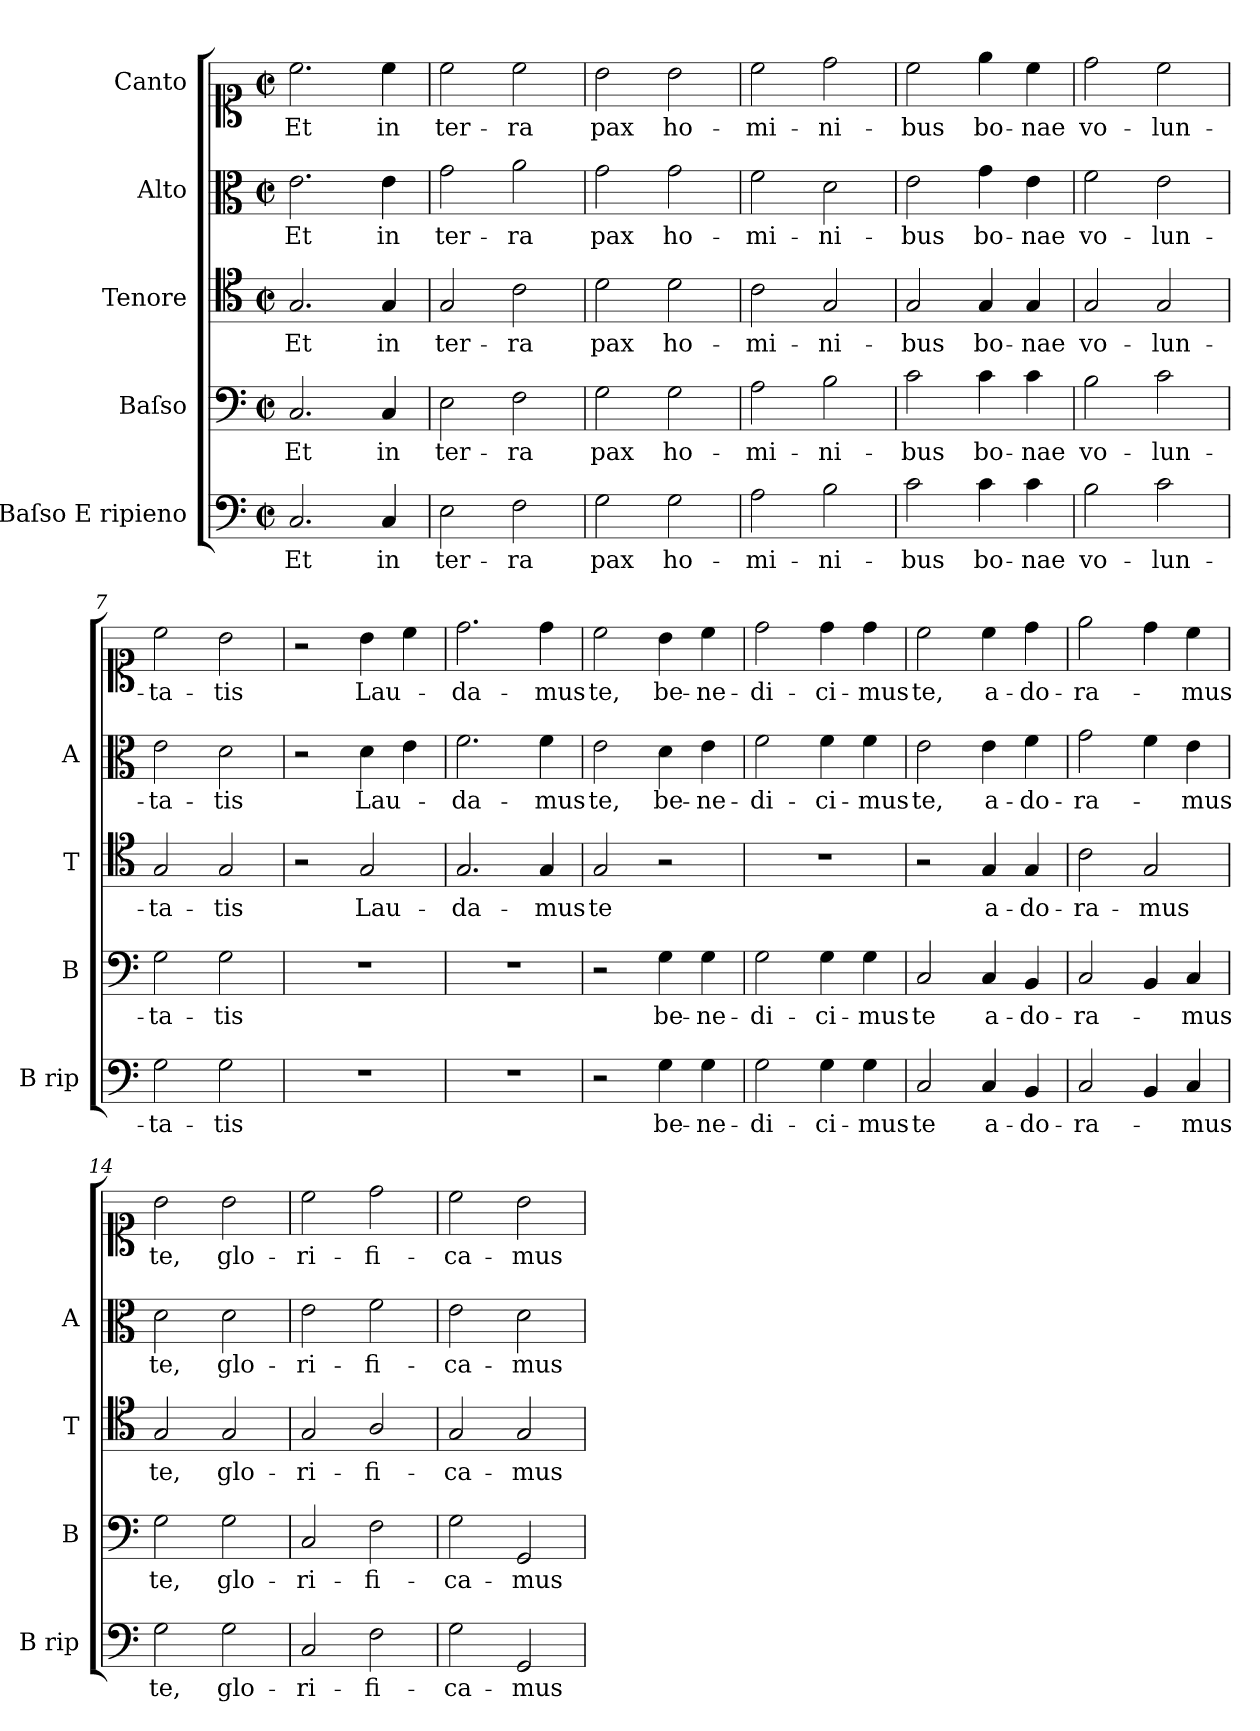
**kern	**text	**kern	**text	**kern	**text	**kern	**text	**kern	**text
*part5	*part5	*part4	*part4	*part3	*part3	*part2	*part2	*part1	*part1
*staff5	*staff5	*staff4	*staff4	*staff3	*staff3	*staff2	*staff2	*staff1	*staff1
*I"Baſso E ripieno	*	*I"Baſso	*	*I"Tenore	*	*I"Alto	*	*I"Canto	*
*I'B rip	*	*I'B	*	*I'T	*	*I'A	*	*	*
*clefF4	*	*clefF4	*	*clefC4	*	*clefC3	*	*clefC1	*
*k[]	*	*k[]	*	*k[]	*	*k[]	*	*k[]	*
*C:	*	*C:	*	*C:	*	*C:	*	*C:	*
*M2/2	*	*M2/2	*	*M2/2	*	*M2/2	*	*M2/2	*
*met(c|)	*	*met(c|)	*	*met(c|)	*	*met(c|)	*	*met(c|)	*
=1	=1	=1	=1	=1	=1	=1	=1	=1	=1
2.C/	Et	2.C/	Et	2.G/	Et	2.e\	Et	2.cc\	Et
4C/	in	4C/	in	4G/	in	4e\	in	4cc\	in
=2	=2	=2	=2	=2	=2	=2	=2	=2	=2
2E\	ter-	2E\	ter-	2G/	ter-	2g\	ter-	2cc\	ter-
2F\	-ra	2F\	-ra	2c\	-ra	2a\	-ra	2cc\	-ra
=3	=3	=3	=3	=3	=3	=3	=3	=3	=3
2G\	pax	2G\	pax	2d\	pax	2g\	pax	2b\	pax
2G\	ho-	2G\	ho-	2d\	ho-	2g\	ho-	2b\	ho-
=4	=4	=4	=4	=4	=4	=4	=4	=4	=4
2A\	-mi-	2A\	-mi-	2c\	-mi-	2f\	-mi-	2cc\	-mi-
2B\	-ni-	2B\	-ni-	2G/	-ni-	2d\	-ni-	2dd\	-ni-
=5	=5	=5	=5	=5	=5	=5	=5	=5	=5
2c\	-bus	2c\	-bus	2G/	-bus	2e\	-bus	2cc\	-bus
4c\	bo-	4c\	bo-	4G/	bo-	4g\	bo-	4ee\	bo-
4c\	-nae	4c\	-nae	4G/	-nae	4e\	-nae	4cc\	-nae
=6	=6	=6	=6	=6	=6	=6	=6	=6	=6
2B\	vo-	2B\	vo-	2G/	vo-	2f\	vo-	2dd\	vo-
2c\	-lun-	2c\	-lun-	2G/	-lun-	2e\	-lun-	2cc\	-lun-
=7	=7	=7	=7	=7	=7	=7	=7	=7	=7
2G\	-ta-	2G\	-ta-	2G/	-ta-	2e\	-ta-	2cc\	-ta-
2G\	-tis	2G\	-tis	2G/	-tis	2d\	-tis	2b\	-tis
=8	=8	=8	=8	=8	=8	=8	=8	=8	=8
1r	.	1r	.	2r	.	2r	.	2r	.
.	.	.	.	2G/	Lau-	4d\	Lau-	4b\	Lau-
.	.	.	.	.	.	4e\	.	4cc\	.
=9	=9	=9	=9	=9	=9	=9	=9	=9	=9
1r	.	1r	.	2.G/	-da-	2.f\	-da-	2.dd\	-da-
.	.	.	.	4G/	-mus	4f\	-mus	4dd\	-mus
=10	=10	=10	=10	=10	=10	=10	=10	=10	=10
2r	.	2r	.	2G/	te	2e\	te,	2cc\	te,
4G\	be-	4G\	be-	2r	.	4d\	be-	4b\	be-
4G\	-ne-	4G\	-ne-	.	.	4e\	-ne-	4cc\	-ne-
=11	=11	=11	=11	=11	=11	=11	=11	=11	=11
2G\	-di-	2G\	-di-	1r	.	2f\	-di-	2dd\	-di-
4G\	-ci-	4G\	-ci-	.	.	4f\	-ci-	4dd\	-ci-
4G\	-mus	4G\	-mus	.	.	4f\	-mus	4dd\	-mus
=12	=12	=12	=12	=12	=12	=12	=12	=12	=12
2C/	te	2C/	te	2r	.	2e\	te,	2cc\	te,
4C/	a-	4C/	a-	4G/	a-	4e\	a-	4cc\	a-
4BB/	-do-	4BB/	-do-	4G/	-do-	4f\	-do-	4dd\	-do-
=13	=13	=13	=13	=13	=13	=13	=13	=13	=13
2C/	-ra-	2C/	-ra-	2c\	-ra-	2g\	-ra-	2ee\	-ra-
4BB/	.	4BB/	.	2G/	-mus	4f\	.	4dd\	.
4C/	-mus	4C/	-mus	.	.	4e\	-mus	4cc\	-mus
=14	=14	=14	=14	=14	=14	=14	=14	=14	=14
2G\	te,	2G\	te,	2G/	te,	2d\	te,	2b\	te,
2G\	glo-	2G\	glo-	2G/	glo-	2d\	glo-	2b\	glo-
=15	=15	=15	=15	=15	=15	=15	=15	=15	=15
2C/	-ri-	2C/	-ri-	2G/	-ri-	2e\	-ri-	2cc\	-ri-
2F\	-fi-	2F\	-fi-	2A/	-fi-	2f\	-fi-	2dd\	-fi-
=16	=16	=16	=16	=16	=16	=16	=16	=16	=16
2G\	-ca-	2G\	-ca-	2G/	-ca-	2e\	-ca-	2cc\	-ca-
2GG/	-mus	2GG/	-mus	2G/	-mus	2d\	-mus	2b\	-mus
=	=	=	=	=	=	=	=	=	=
*-	*-	*-	*-	*-	*-	*-	*-	*-	*-
